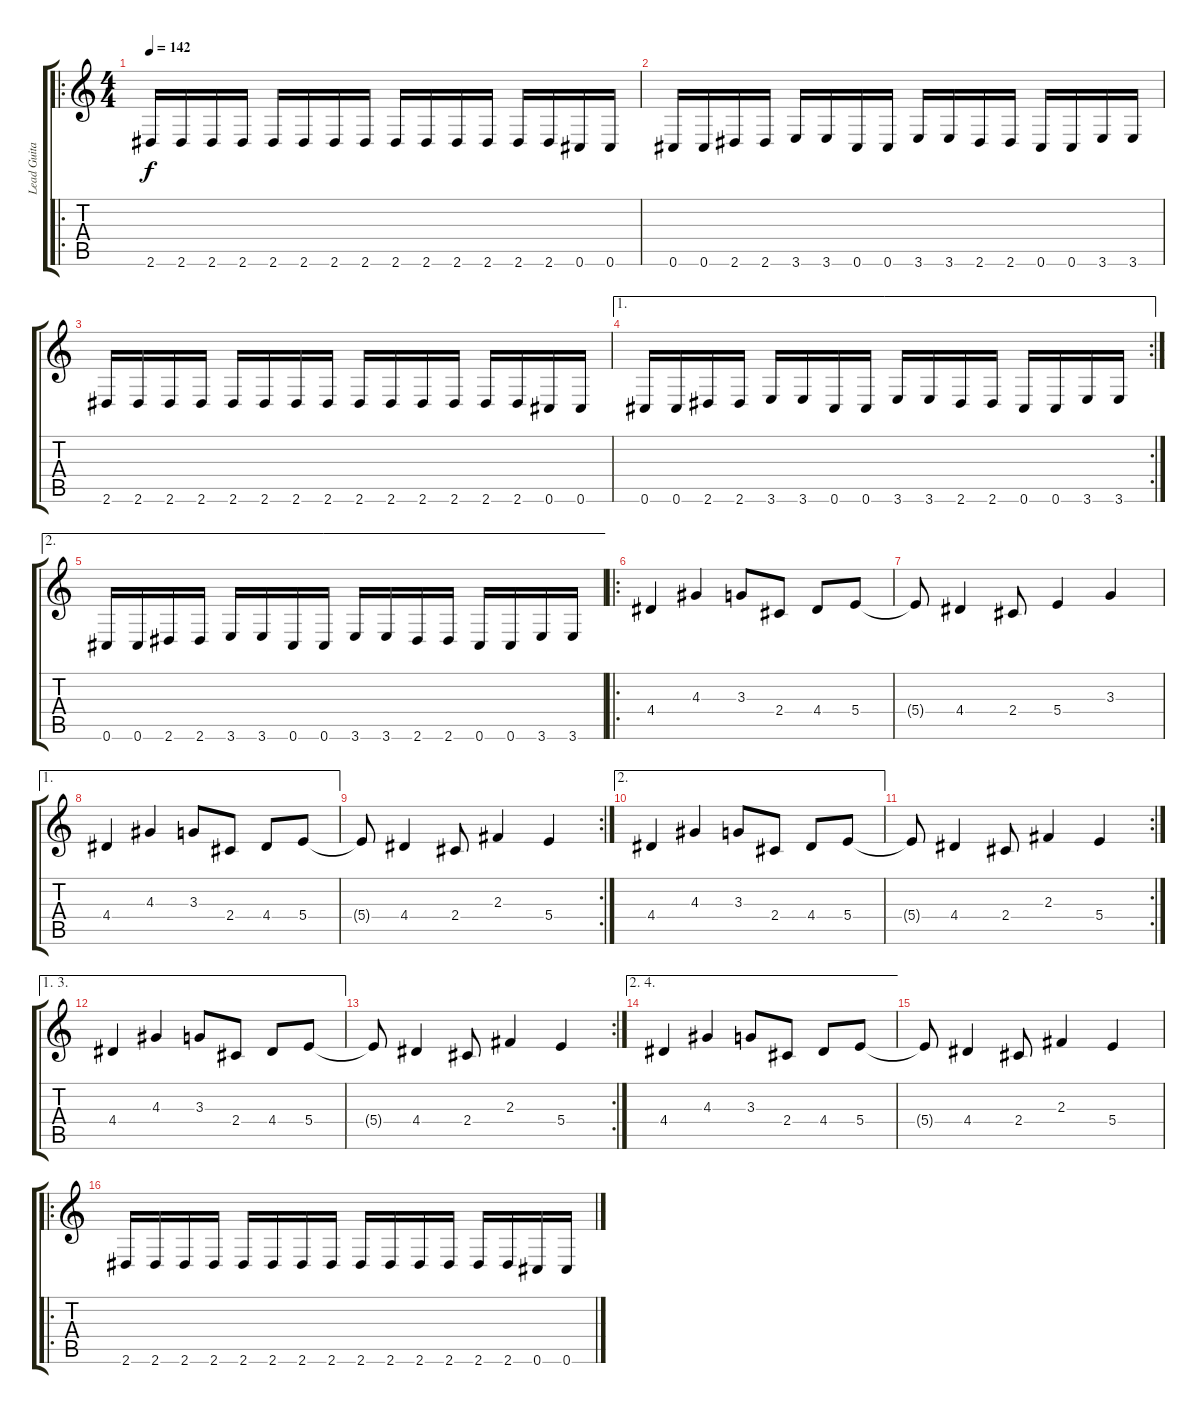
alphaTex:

\track ("Lead Guitar" "Lead Guita") {instrument distortionguitar}
\staff {score tabs}
\tuning (Db4 Ab3 E3 B2 Gb2 Db2) {hide}
\ro
\ts (4 4)
\tempo 142
\clef g2
\ks c
2.6.16{dy f} 2.6.16 2.6.16 2.6.16 2.6.16 2.6.16 2.6.16 2.6.16 2.6.16 2.6.16 2.6.16 2.6.16 2.6.16 2.6.16 0.6.16 0.6.16 |
0.6.16 0.6.16 2.6.16 2.6.16 3.6.16 3.6.16 0.6.16 0.6.16 3.6.16 3.6.16 2.6.16 2.6.16 0.6.16 0.6.16 3.6.16 3.6.16 |
2.6.16 2.6.16 2.6.16 2.6.16 2.6.16 2.6.16 2.6.16 2.6.16 2.6.16 2.6.16 2.6.16 2.6.16 2.6.16 2.6.16 0.6.16 0.6.16 |
\ae 1
\rc 2
0.6.16 0.6.16 2.6.16 2.6.16 3.6.16 3.6.16 0.6.16 0.6.16 3.6.16 3.6.16 2.6.16 2.6.16 0.6.16 0.6.16 3.6.16 3.6.16 |
\ae 2
0.6.16 0.6.16 2.6.16 2.6.16 3.6.16 3.6.16 0.6.16 0.6.16 3.6.16 3.6.16 2.6.16 2.6.16 0.6.16 0.6.16 3.6.16 3.6.16 |
\ro
4.4.4 4.3.4 3.3.8 2.4.8 4.4.8 5.4.8 |
5.4{t}.8 4.4.4 2.4.8 5.4.4 3.3.4 |
\ae 1
4.4.4 4.3.4 3.3.8 2.4.8 4.4.8 5.4.8 |
\rc 2
5.4{t}.8 4.4.4 2.4.8 2.3.4 5.4.4 |
\ae 2
4.4.4 4.3.4 3.3.8 2.4.8 4.4.8 5.4.8 |
\rc 2
5.4{t}.8 4.4.4 2.4.8 2.3.4 5.4.4 |
\ae (1 3)
4.4.4 4.3.4 3.3.8 2.4.8 4.4.8 5.4.8 |
\rc 2
5.4{t}.8 4.4.4 2.4.8 2.3.4 5.4.4 |
\ae (2 4)
4.4.4 4.3.4 3.3.8 2.4.8 4.4.8 5.4.8 |
5.4{t}.8 4.4.4 2.4.8 2.3.4 5.4.4 |
\ro
2.6.16 2.6.16 2.6.16 2.6.16 2.6.16 2.6.16 2.6.16 2.6.16 2.6.16 2.6.16 2.6.16 2.6.16 2.6.16 2.6.16 0.6.16 0.6.16
